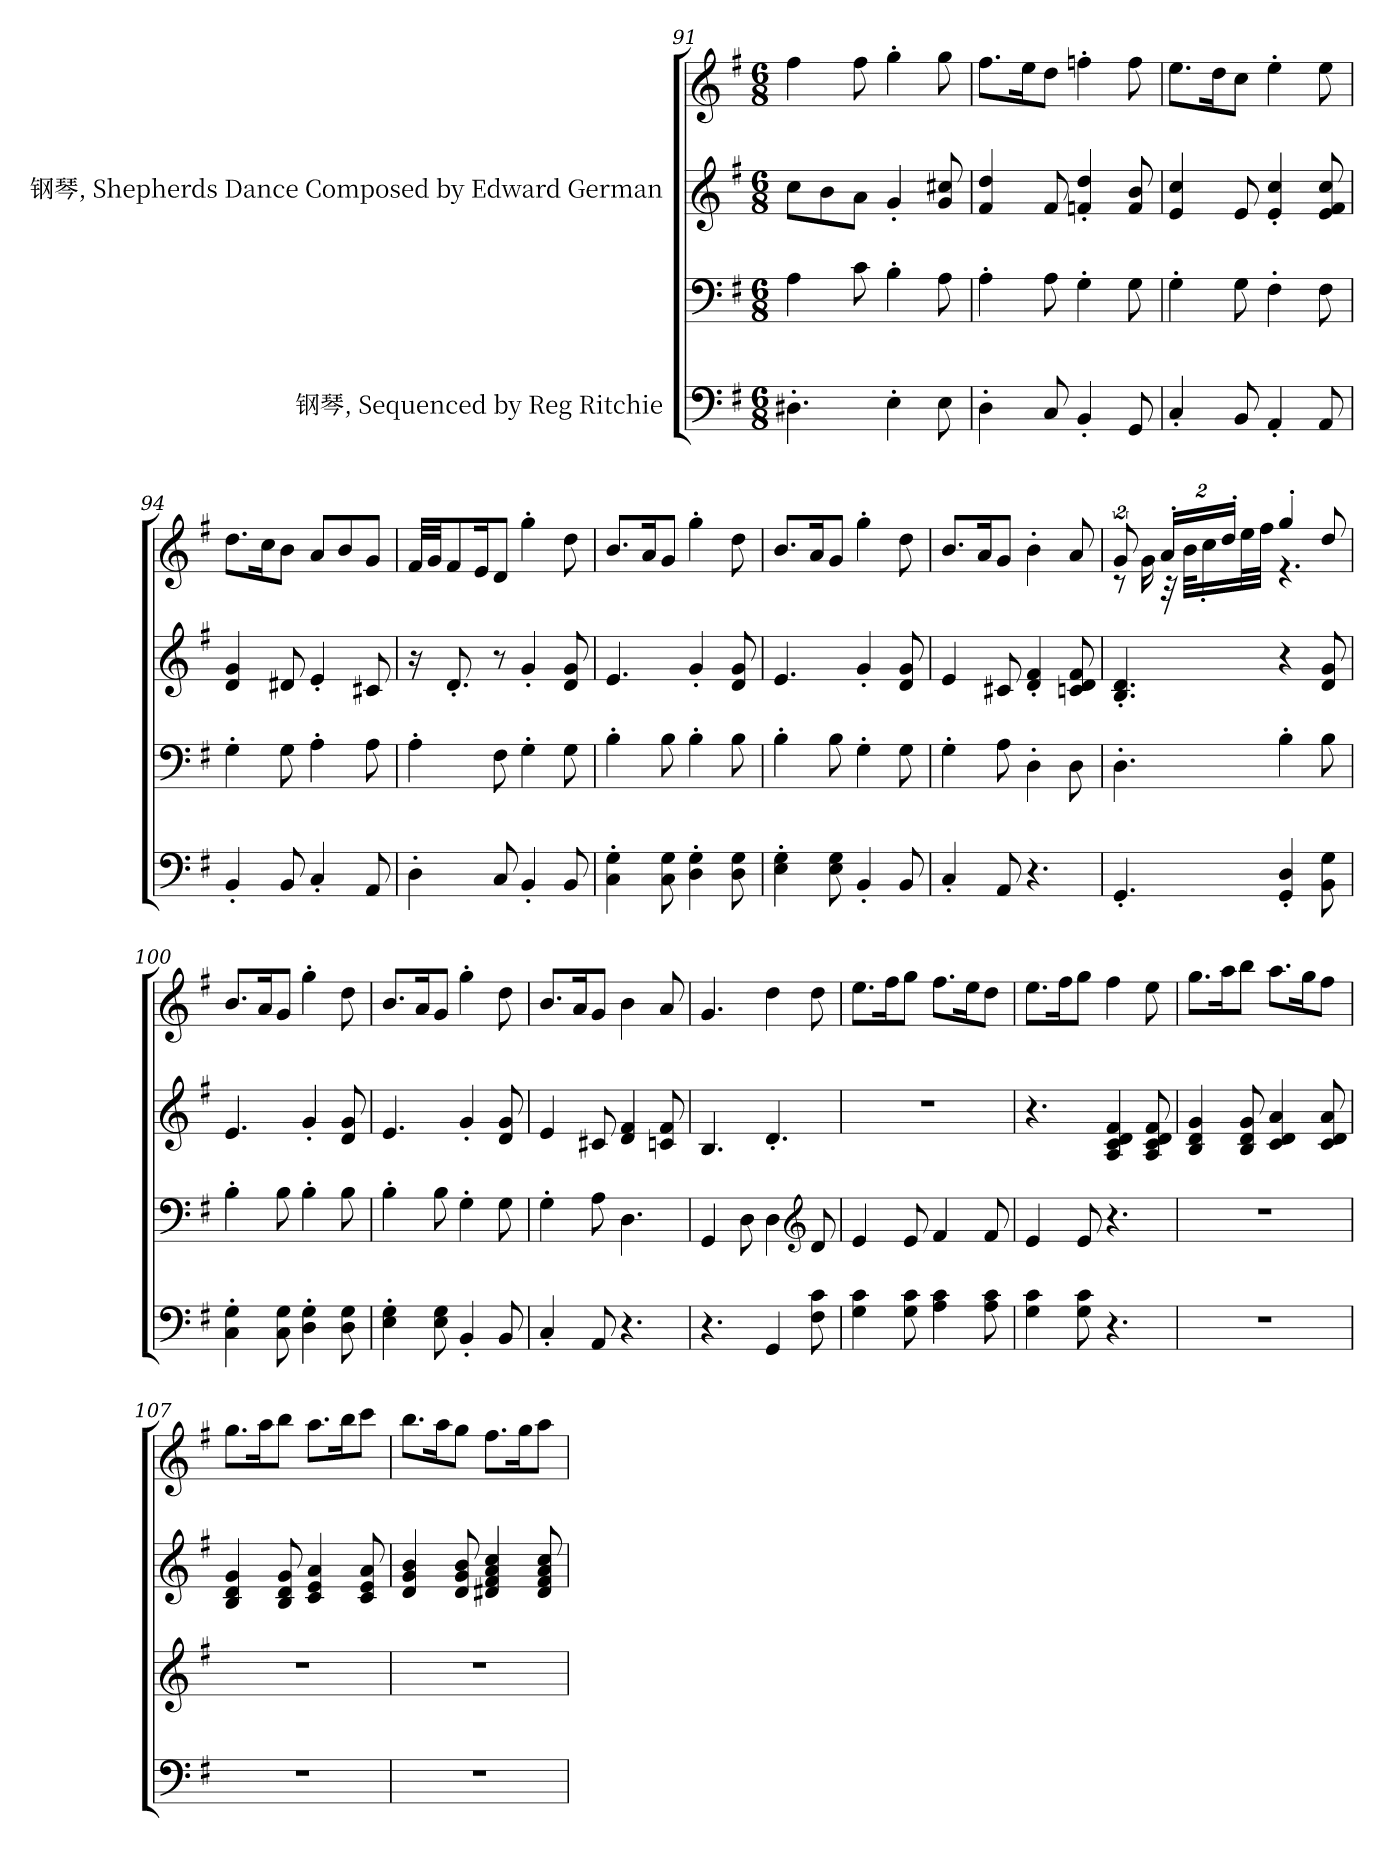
**kern	**kern	**kern	**kern
*part2	*part2	*part1	*part1
*staff4	*staff3	*staff2	*staff1
*I"钢琴, Sequenced by Reg Ritchie	*	*I"钢琴, Shepherds Dance Composed by Edward German	*
*clefF4	*clefF4	*clefG2	*clefG2
*k[f#]	*k[f#]	*k[f#]	*k[f#]
*M6/8	*M6/8	*M6/8	*M6/8
=91	=91	=91	=91
4.D#X'\	4A\	8cc\L	4ff#\
.	.	8b\	.
.	8c\	8a\J	8ff#\
4E'\	4B'\	4g'/	4gg'\
8E\	8A\	8g/ 8cc#X/	8gg\
=92	=92	=92	=92
4D'\	4A'\	4f#/ 4dd/	8.ff#\L
.	.	.	16ee\K
8C/	8A\	8f#/	8dd\J
4BB'/	4G'\	4fn/' 4dd/'	4ffn'\
8GG/	8G\	8f/ 8b/	8ff\
=93	=93	=93	=93
4C'/	4G'\	4e/ 4cc/	8.ee\L
.	.	.	16dd\K
8BB/	8G\	8e/	8cc\J
4AA'/	4F#'\	4e/' 4cc/'	4ee'\
8AA/	8F#\	8e/ 8f#/ 8cc/	8ee\
=94	=94	=94	=94
4BB'/	4G'\	4d/ 4g/	8.dd\L
.	.	.	16cc\K
8BB/	8G\	8d#X/	8b\J
4C'/	4A'\	4e'/	8a/L
.	.	.	8b/
8AA/	8A\	8c#X/	8g/J
!!LO:LB:g=z
=95	=95	=95	=95
4D'\	4A'\	16r	32f#/LLL
.	.	.	32g/JJ
.	.	8.d'/	8f#/
.	.	.	16e/K
8C/	8F#\	8r	8d/J
4BB'/	4G'\	4g'/	4gg'\
8BB/	8G\	8d/ 8g/	8dd\
=96	=96	=96	=96
4C\' 4G\'	4B'\	4.e/	8.b/L
.	.	.	16a/K
8C\ 8G\	8B\	.	8g/J
4D\' 4G\'	4B'\	4g'/	4gg'\
8D\ 8G\	8B\	8d/ 8g/	8dd\
=97	=97	=97	=97
4E\' 4G\'	4B'\	4.e/	8.b/L
.	.	.	16a/K
8E\ 8G\	8B\	.	8g/J
4BB'/	4G'\	4g'/	4gg'\
8BB/	8G\	8d/ 8g/	8dd\
=98	=98	=98	=98
4C'/	4G'\	4e/	8.b/L
.	.	.	16a/K
8AA/	8A\	8c#X/	8g/J
4.r	4D'\	4d/' 4f#/'	4b'\
.	8D\	8cn/ 8d/ 8f#/	8a/
=99	=99	=99	=99
*	*	*	*^
4.GG'/	4.D'\	4.B/' 4.d/'	16%3g/	8r
.	.	.	.	16g\
.	.	.	32%3a'/L	32r
.	.	.	.	32b\KLL
.	.	.	.	16cc'\
.	.	.	32%3dd'/J	.
.	.	.	.	32ee\L
.	.	.	.	32ff#\JJJ
4GG/' 4D/'	4B'\	4r	4gg'/	4.r
8BB\ 8G\	8B\	8d/ 8g/	8dd/	.
*	*	*	*v	*v
!!LO:PB:g=z
=100	=100	=100	=100
4C\' 4G\'	4B'\	4.e/	8.b/L
.	.	.	16a/K
8C\ 8G\	8B\	.	8g/J
4D\' 4G\'	4B'\	4g'/	4gg'\
8D\ 8G\	8B\	8d/ 8g/	8dd\
=101	=101	=101	=101
4E\' 4G\'	4B'\	4.e/	8.b/L
.	.	.	16a/K
8E\ 8G\	8B\	.	8g/J
4BB'/	4G'\	4g'/	4gg'\
8BB/	8G\	8d/ 8g/	8dd\
=102	=102	=102	=102
4C'/	4G'\	4e/	8.b/L
.	.	.	16a/K
8AA/	8A\	8c#X/	8g/J
4.r	4.D\	4d/ 4f#/	4b\
.	.	8cn/ 8f#/	8a/
=103	=103	=103	=103
4.r	4GG/	4.B/	4.g/
.	8D\	.	.
4GG/	4D\	4.d'/	4dd\
*	*clefG2	*	*
8F#\ 8c\	8d/	.	8dd\
=104	=104	=104	=104
4G\ 4c\	4e/	2.r	8.ee\L
.	.	.	16ff#\K
8G\ 8c\	8e/	.	8gg\J
4A\ 4c\	4f#/	.	8.ff#\L
.	.	.	16ee\K
8A\ 8c\	8f#/	.	8dd\J
!!LO:LB:g=z
=105	=105	=105	=105
4G\ 4c\	4e/	4.r	8.ee\L
.	.	.	16ff#\K
8G\ 8c\	8e/	.	8gg\J
4.r	4.r	4A/ 4c/ 4d/ 4f#/	4ff#\
.	.	8A/ 8c/ 8d/ 8f#/	8ee\
=106	=106	=106	=106
2.r	2.r	4B/ 4d/ 4g/	8.gg\L
.	.	.	16aa\K
.	.	8B/ 8d/ 8g/	8bb\J
.	.	4c/ 4d/ 4a/	8.aa\L
.	.	.	16gg\K
.	.	8c/ 8d/ 8a/	8ff#\J
=107	=107	=107	=107
2.r	2.r	4B/ 4d/ 4g/	8.gg\L
.	.	.	16aa\K
.	.	8B/ 8d/ 8g/	8bb\J
.	.	4c/ 4e/ 4a/	8.aa\L
.	.	.	16bb\K
.	.	8c/ 8e/ 8a/	8ccc\J
=108	=108	=108	=108
2.r	2.r	4d/ 4g/ 4b/	8.bb\L
.	.	.	16aa\K
.	.	8d/ 8g/ 8b/	8gg\J
.	.	4d#X/ 4f#/ 4a/ 4cc/	8.ff#\L
.	.	.	16gg\K
.	.	8d#/ 8f#/ 8a/ 8cc/	8aa\J
=	=	=	=
*-	*-	*-	*-
